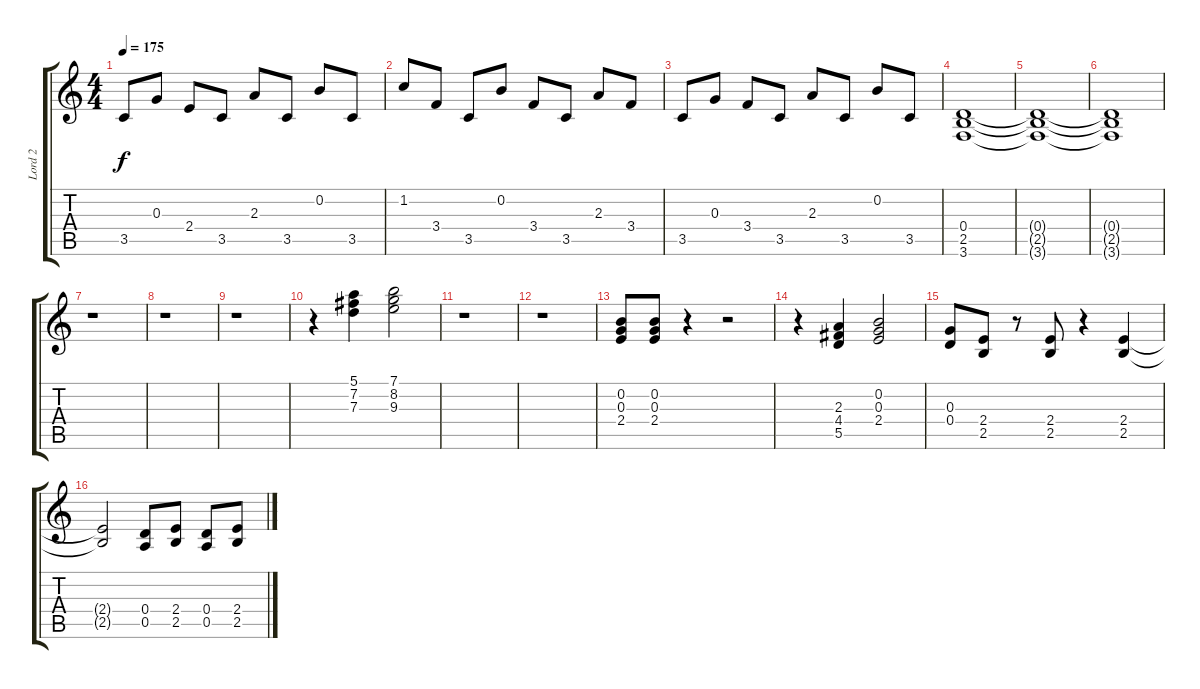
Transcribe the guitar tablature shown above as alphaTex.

\track ("Lord 2" "Lord 2") {instrument drawbarorgan}
\staff {score tabs}
\tuning (E5 B4 G4 D4 A3 D3) {hide}
\ts (4 4)
\tempo 175
\clef g2
\ks c
3.5.8{dy f} 0.3.8 2.4.8 3.5.8 2.3.8 3.5.8 0.2.8 3.5.8 |
1.2.8 3.4.8 3.5.8 0.2.8 3.4.8 3.5.8 2.3.8 3.4.8 |
3.5.8 0.3.8 3.4.8 3.5.8 2.3.8 3.5.8 0.2.8 3.5.8 |
(0.4 2.5 3.6).1 |
(0.4{t} 2.5{t} 3.6{t}).1 |
(0.4{t} 2.5{t} 3.6{t}).1 |
r.1 |
r.1 |
r.1 |
r.4{instrument drawbarorgan} (5.1 7.2 7.3).4 (7.1 8.2 9.3).2 |
r.1 |
r.1 |
(0.2 0.3 2.4).8 (0.2 0.3 2.4).8 r.4 r.2 |
r.4 (2.3 4.4 5.5).4 (0.2 0.3 2.4).2 |
(0.3 0.4).8 (2.4 2.5).8 r.8 (2.4 2.5).8 r.4 (2.4 2.5).4 |
(2.4{t} 2.5{t}).2 (0.4 0.5).8 (2.4 2.5).8 (0.4 0.5).8 (2.4 2.5).8
